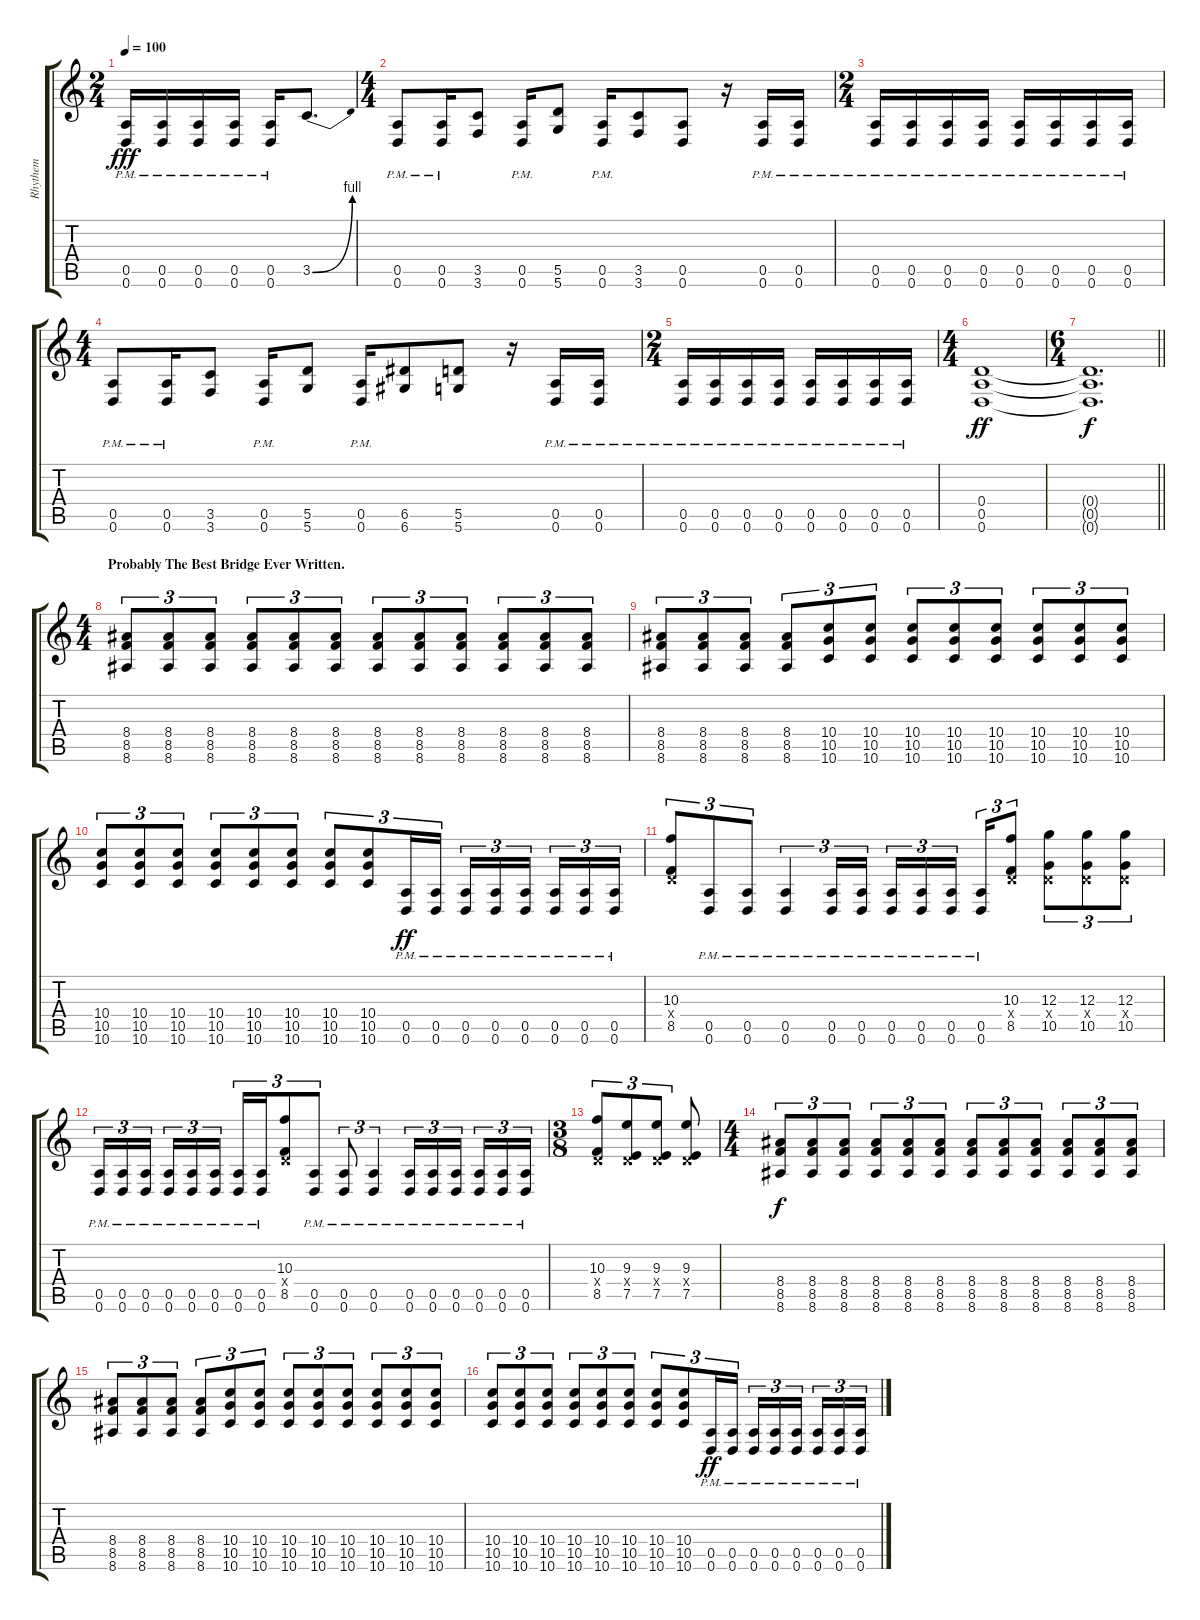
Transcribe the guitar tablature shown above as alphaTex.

\track ("Rhythem" "Rhythem") {instrument distortionguitar}
\staff {score tabs}
\tuning (E4 B3 G3 D3 A2 D2) {hide}
\ts (2 4)
\tempo 100
\clef g2
\ks c
(0.5{pm} 0.6{pm}).16{dy fff} (0.5{pm} 0.6{pm}).16 (0.5{pm} 0.6{pm}).16 (0.5{pm} 0.6{pm}).16 (0.5{pm} 0.6{pm}).16 3.5{be (bend 0 0 60 4)}.8{d} |
\ts (4 4)
(0.5{pm} 0.6{pm}).8 (0.5{pm} 0.6{pm}).16 (3.5 3.6).8 (0.5{pm} 0.6{pm}).16 (5.5 5.6).8 (0.5{pm} 0.6{pm}).16 (3.5 3.6).8 (0.5 0.6).8 r.16 (0.5{pm} 0.6{pm}).16 (0.5{pm} 0.6{pm}).16 |
\ts (2 4)
(0.5{pm} 0.6{pm}).16 (0.5{pm} 0.6{pm}).16 (0.5{pm} 0.6{pm}).16 (0.5{pm} 0.6{pm}).16 (0.5{pm} 0.6{pm}).16 (0.5{pm} 0.6{pm}).16 (0.5{pm} 0.6{pm}).16 (0.5{pm} 0.6{pm}).16 |
\ts (4 4)
(0.5{pm} 0.6{pm}).8 (0.5{pm} 0.6{pm}).16 (3.5 3.6).8 (0.5{pm} 0.6{pm}).16 (5.5 5.6).8 (0.5{pm} 0.6{pm}).16 (6.5 6.6).8 (5.5 5.6).8 r.16 (0.5{pm} 0.6{pm}).16 (0.5{pm} 0.6{pm}).16 |
\ts (2 4)
(0.5{pm} 0.6{pm}).16 (0.5{pm} 0.6{pm}).16 (0.5{pm} 0.6{pm}).16 (0.5{pm} 0.6{pm}).16 (0.5{pm} 0.6{pm}).16 (0.5{pm} 0.6{pm}).16 (0.5{pm} 0.6{pm}).16 (0.5{pm} 0.6{pm}).16 |
\ts (4 4)
(0.4 0.5 0.6).1{dy ff} |
\ts (6 4)
\barLineRight lightlight
(0.4{t} 0.5{t} 0.6{t}).1{d dy f} |
\ts (4 4)
\section ("" "Probably The Best Bridge Ever Written.")
(8.4 8.5 8.6).8{tu (3 2)} (8.4 8.5 8.6).8{tu (3 2)} (8.4 8.5 8.6).8{tu (3 2)} (8.4 8.5 8.6).8{tu (3 2)} (8.4 8.5 8.6).8{tu (3 2)} (8.4 8.5 8.6).8{tu (3 2)} (8.4 8.5 8.6).8{tu (3 2)} (8.4 8.5 8.6).8{tu (3 2)} (8.4 8.5 8.6).8{tu (3 2)} (8.4 8.5 8.6).8{tu (3 2)} (8.4 8.5 8.6).8{tu (3 2)} (8.4 8.5 8.6).8{tu (3 2)} |
(8.4 8.5 8.6).8{tu (3 2)} (8.4 8.5 8.6).8{tu (3 2)} (8.4 8.5 8.6).8{tu (3 2)} (8.4 8.5 8.6).8{tu (3 2)} (10.4 10.5 10.6).8{tu (3 2)} (10.4 10.5 10.6).8{tu (3 2)} (10.4 10.5 10.6).8{tu (3 2)} (10.4 10.5 10.6).8{tu (3 2)} (10.4 10.5 10.6).8{tu (3 2)} (10.4 10.5 10.6).8{tu (3 2)} (10.4 10.5 10.6).8{tu (3 2)} (10.4 10.5 10.6).8{tu (3 2)} |
(10.4 10.5 10.6).8{tu (3 2)} (10.4 10.5 10.6).8{tu (3 2)} (10.4 10.5 10.6).8{tu (3 2)} (10.4 10.5 10.6).8{tu (3 2)} (10.4 10.5 10.6).8{tu (3 2)} (10.4 10.5 10.6).8{tu (3 2)} (10.4 10.5 10.6).8{tu (3 2)} (10.4 10.5 10.6).8{tu (3 2)} (0.5{pm} 0.6{pm}).16{tu (3 2) dy ff} (0.5{pm} 0.6{pm}).16{tu (3 2)} (0.5{pm} 0.6{pm}).16{tu (3 2)} (0.5{pm} 0.6{pm}).16{tu (3 2)} (0.5{pm} 0.6{pm}).16{tu (3 2) beam splitsecondary} (0.5{pm} 0.6{pm}).16{tu (3 2)} (0.5{pm} 0.6{pm}).16{tu (3 2)} (0.5{pm} 0.6{pm}).16{tu (3 2)} |
(10.3 0.4{x} 8.5).8{tu (3 2)} (0.5{pm} 0.6{pm}).8{tu (3 2)} (0.5{pm} 0.6{pm}).8{tu (3 2)} (0.5{pm} 0.6{pm}).4{tu (3 2)} (0.5{pm} 0.6{pm}).16{tu (3 2)} (0.5{pm} 0.6{pm}).16{tu (3 2)} (0.5{pm} 0.6{pm}).16{tu (3 2)} (0.5{pm} 0.6{pm}).16{tu (3 2)} (0.5{pm} 0.6{pm}).16{tu (3 2) beam splitsecondary} (0.5{pm} 0.6{pm}).16{tu (3 2)} (10.3 0.4{x} 8.5).8{tu (3 2)} (12.3 0.4{x} 10.5).8{tu (3 2)} (12.3 0.4{x} 10.5).8{tu (3 2)} (12.3 0.4{x} 10.5).8{tu (3 2)} |
(0.5{pm} 0.6{pm}).16{tu (3 2)} (0.5{pm} 0.6{pm}).16{tu (3 2)} (0.5{pm} 0.6{pm}).16{tu (3 2) beam splitsecondary} (0.5{pm} 0.6{pm}).16{tu (3 2)} (0.5{pm} 0.6{pm}).16{tu (3 2)} (0.5{pm} 0.6{pm}).16{tu (3 2)} (0.5{pm} 0.6{pm}).16{tu (3 2)} (0.5{pm} 0.6{pm}).16{tu (3 2)} (10.3 0.4{x} 8.5).8{tu (3 2)} (0.5{pm} 0.6{pm}).8{tu (3 2)} (0.5{pm} 0.6{pm}).8{tu (3 2)} (0.5{pm} 0.6{pm}).4{tu (3 2)} (0.5{pm} 0.6{pm}).16{tu (3 2)} (0.5{pm} 0.6{pm}).16{tu (3 2)} (0.5{pm} 0.6{pm}).16{tu (3 2) beam splitsecondary} (0.5{pm} 0.6{pm}).16{tu (3 2)} (0.5{pm} 0.6{pm}).16{tu (3 2)} (0.5{pm} 0.6{pm}).16{tu (3 2)} |
\ts (3 8)
(10.3 0.4{x} 8.5).8{tu (3 2)} (9.3 0.4{x} 7.5).8{tu (3 2)} (9.3 0.4{x} 7.5).8{tu (3 2)} (9.3 0.4{x} 7.5).8 |
\ts (4 4)
(8.4 8.5 8.6).8{tu (3 2) dy f} (8.4 8.5 8.6).8{tu (3 2)} (8.4 8.5 8.6).8{tu (3 2)} (8.4 8.5 8.6).8{tu (3 2)} (8.4 8.5 8.6).8{tu (3 2)} (8.4 8.5 8.6).8{tu (3 2)} (8.4 8.5 8.6).8{tu (3 2)} (8.4 8.5 8.6).8{tu (3 2)} (8.4 8.5 8.6).8{tu (3 2)} (8.4 8.5 8.6).8{tu (3 2)} (8.4 8.5 8.6).8{tu (3 2)} (8.4 8.5 8.6).8{tu (3 2)} |
(8.4 8.5 8.6).8{tu (3 2)} (8.4 8.5 8.6).8{tu (3 2)} (8.4 8.5 8.6).8{tu (3 2)} (8.4 8.5 8.6).8{tu (3 2)} (10.4 10.5 10.6).8{tu (3 2)} (10.4 10.5 10.6).8{tu (3 2)} (10.4 10.5 10.6).8{tu (3 2)} (10.4 10.5 10.6).8{tu (3 2)} (10.4 10.5 10.6).8{tu (3 2)} (10.4 10.5 10.6).8{tu (3 2)} (10.4 10.5 10.6).8{tu (3 2)} (10.4 10.5 10.6).8{tu (3 2)} |
(10.4 10.5 10.6).8{tu (3 2)} (10.4 10.5 10.6).8{tu (3 2)} (10.4 10.5 10.6).8{tu (3 2)} (10.4 10.5 10.6).8{tu (3 2)} (10.4 10.5 10.6).8{tu (3 2)} (10.4 10.5 10.6).8{tu (3 2)} (10.4 10.5 10.6).8{tu (3 2)} (10.4 10.5 10.6).8{tu (3 2)} (0.5{pm} 0.6{pm}).16{tu (3 2) dy ff} (0.5{pm} 0.6{pm}).16{tu (3 2)} (0.5{pm} 0.6{pm}).16{tu (3 2)} (0.5{pm} 0.6{pm}).16{tu (3 2)} (0.5{pm} 0.6{pm}).16{tu (3 2) beam splitsecondary} (0.5{pm} 0.6{pm}).16{tu (3 2)} (0.5{pm} 0.6{pm}).16{tu (3 2)} (0.5{pm} 0.6{pm}).16{tu (3 2)}
